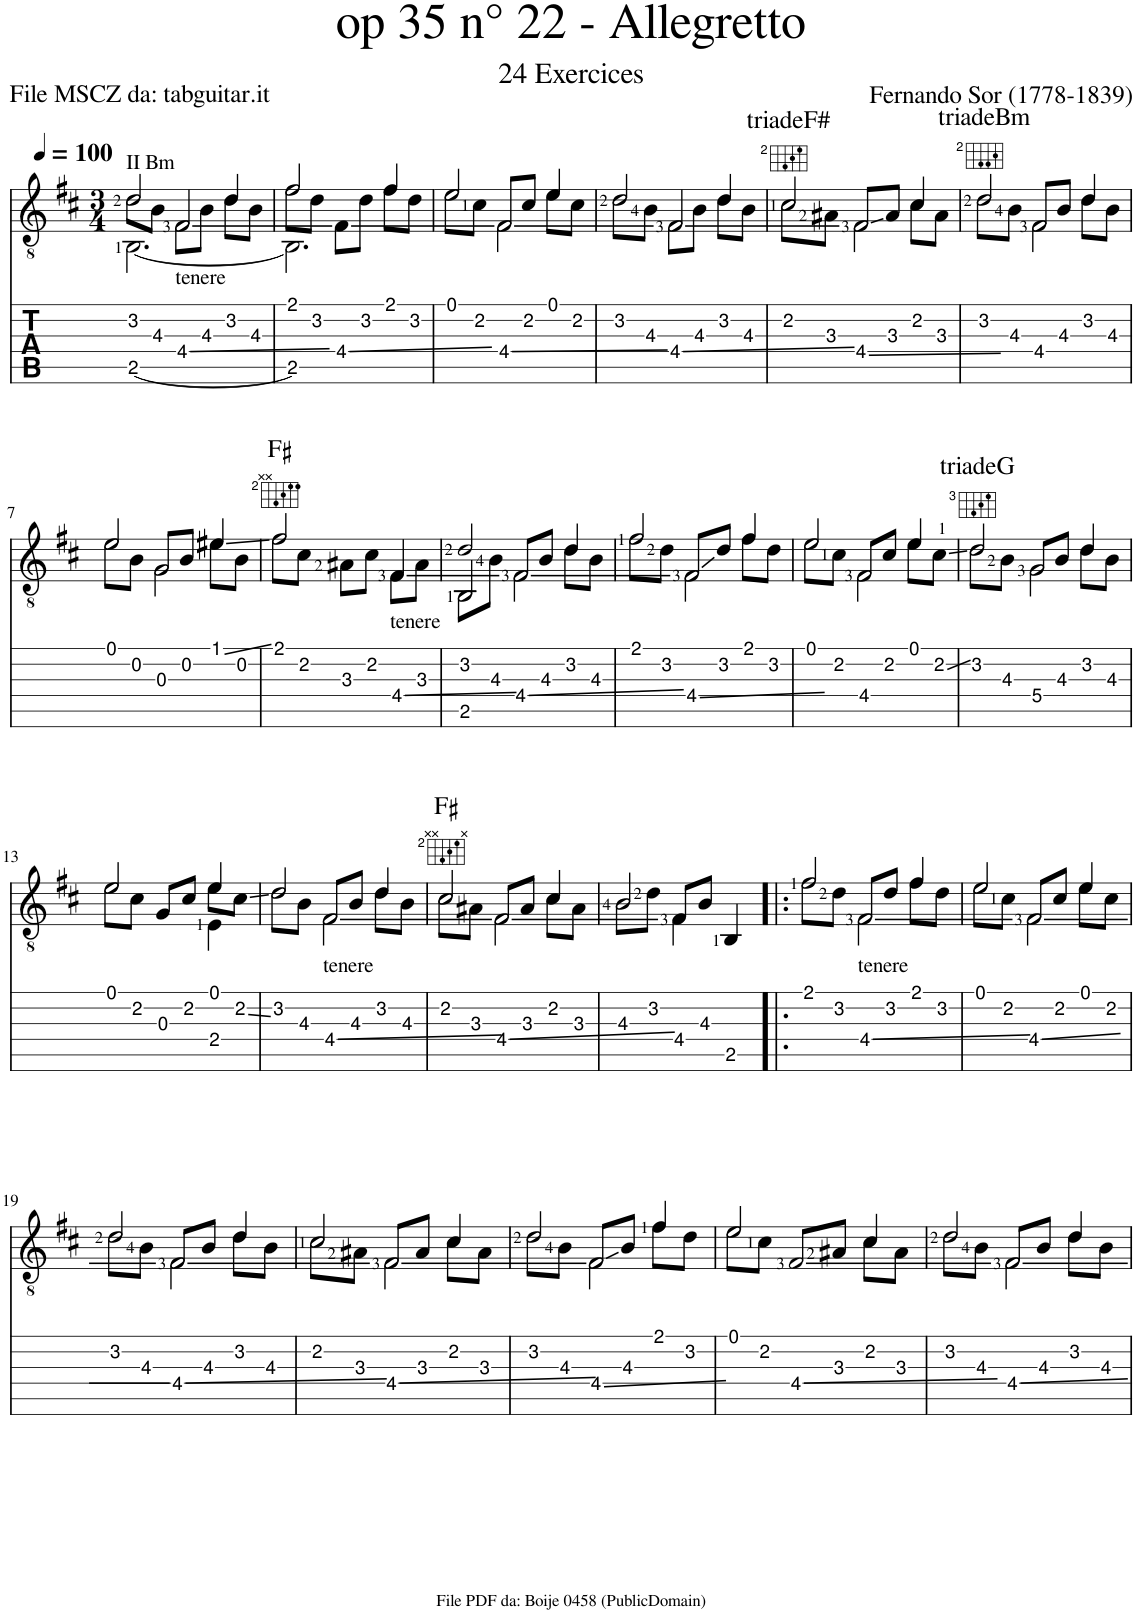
**kern	**kern	**harte
*part1	*part1	*part1
*staff2	*staff1	*
*I"Guitar	*	*
*I'Guit.	*	*
*stria6	*	*
*	*clefGv2	*
*k[f#c#]	*k[f#c#]	*
*M3/4	*M3/4	*
*MM100	*MM100	*
=1	=1	=1
*^	*^	*
*	*^	*	*	*
*	*	*^	*	*	*
!	!	!	!	!LO:TX:a:t=II Bm	!	!
!	!	!	!	!	!LO:N:head=open	!
*	*	*	*	*^	*^	*
2d	8dL	4ryy	[2.BB	2d/	8d\L	4ryy	[2.BB\	.
.	8BJ	.	.	.	8B\J	.	.	.
!	!LO:TX:a:t=tenere	!	!	!	!	!	!	!
!	!	!	!	!	!LO:N:head=open	!	!	!
.	8F#L	2F#	.	.	8F#\L	2F#/	.	.
.	8BJ	.	.	.	8B\J	.	.	.
4d	8dL	.	.	4d/	8d\L	.	.	.
.	8BJ	.	.	.	8B\J	.	.	.
*	*	*v	*v	*	*	*	*	*
*	*	*	*	*v	*v	*v	*
=2	=2	=2	=2	=2	=2
!	!	!	!	!LO:N:head=open	!
*	*	*	*	*^	*
2f#	8f#L	2.BB]	2f#/	8f#\L	2.BB\]	.
.	8dJ	.	.	8d\J	.	.
.	8F#L	.	.	8F#\L	.	.
.	8dJ	.	.	8d\J	.	.
4f#	8f#L	.	4f#/	8f#\L	.	.
.	8dJ	.	.	8d\J	.	.
=3	=3	=3	=3	=3	=3	=3
!	!	!	!	!LO:N:head=open	!	!
2e	8eL	4ryy	2e/	8e\L	4ryy	.
.	8c#J	.	.	8c#\J	.	.
!	!	!	!	!LO:N:head=open	!	!
.	8F#L	2F#	.	8F#/L	2F#\	.
.	8c#J	.	.	8c#/J	.	.
4e	8eL	.	4e/	8e\L	.	.
.	8c#J	.	.	8c#\J	.	.
=4	=4	=4	=4	=4	=4	=4
!	!	!	!	!LO:N:head=open	!	!
2d	8dL	4ryy	2d/	8d\L	4ryy	.
.	8BJ	.	.	8B\J	.	.
!	!	!	!	!LO:N:head=open	!	!
.	8F#L	2F#	.	8F#\L	2F#/	.
.	8BJ	.	.	8B\J	.	.
4d	8dL	.	4d/	8d\L	.	.
.	8BJ	.	.	8B\J	.	.
=5	=5	=5	=5	=5	=5	=5
!	!	!	!	!LO:N:head=open	!	!LO:H:kt=triadeF#
2c#	8c#L	4ryy	2c#/	8c#\L	4ryy	N
.	8A#J	.	.	8A#X\J	.	.
!	!	!	!	!LO:N:head=open	!	!
.	8F#L	2F#	.	8F#/L	2F#\	.
.	8A#J	.	.	8A#/J	.	.
4c#	8c#L	.	4c#/	8c#\L	.	.
.	8A#J	.	.	8A#\J	.	.
=6	=6	=6	=6	=6	=6	=6
!	!	!	!	!LO:N:head=open	!	!LO:H:kt=triadeBm
2d	8dL	4ryy	2d/	8d\L	4ryy	N
.	8BJ	.	.	8B\J	.	.
!	!	!	!	!LO:N:head=open	!	!
.	8F#L	2F#	.	8F#/L	2F#\	.
.	8BJ	.	.	8B/J	.	.
4d	8dL	.	4d/	8d\L	.	.
.	8BJ	.	.	8B\J	.	.
!!LO:LB:g=z	!!	!!
=7	=7	=7	=7	=7	=7	=7
!	!	!	!	!LO:N:head=open	!	!
2e	8eL	4ryy	2e/	8e\L	4ryy	.
.	8BJ	.	.	8B\J	.	.
!	!	!	!	!LO:N:head=open	!	!
.	8GL	2G	.	8G/L	2G\	.
.	8BJ	.	.	8B/J	.	.
4e#	8e#L	.	4e#X/	8e#\L	.	.
.	8BJ	.	.	8B\J	.	.
*	*v	*v	*	*	*	*
*	*	*	*v	*v	*
=8	=8	=8	=8	=8
!	!	!	!LO:N:head=open	!
2f#	8f#L	2f#/	8f#\L	F#:maj
.	8c#J	.	8c#\J	.
.	8A#L	.	8A#X\L	.
.	8c#J	.	8c#\J	.
!LO:TX:a:t=tenere	!	!	!	!
4F#	8F#L	4F#/	8F#\L	.
.	8A#J	.	8A#\J	.
=9	=9	=9	=9	=9
*^	*^	*	*	*
!	!	!	!	!	!LO:N:head=open	!
*	*	*	*	*^	*^	*
2d	8BBL	2BB	4ryy	2d/	8BB\L	2BB/	4ryy	.
.	8BJ	.	.	.	8B\J	.	.	.
!	!	!	!	!	!LO:N:head=open	!	!	!
.	8F#L	.	2F#	.	8F#/L	.	2F#\	.
.	8BJ	.	.	.	8B/J	.	.	.
4d	8dL	4ryy	.	4d/	8d\L	4ryy	.	.
.	8BJ	.	.	.	8B\J	.	.	.
*	*	*v	*v	*	*	*	*	*
*	*	*	*	*v	*v	*v	*
=10	=10	=10	=10	=10	=10
!	!	!	!	!LO:N:head=open	!
*	*	*	*	*^	*
2f#	8f#L	4ryy	2f#/	8f#\L	4ryy	.
.	8dJ	.	.	8d\J	.	.
!	!	!	!	!LO:N:head=open	!	!
.	8F#L	2F#	.	8F#/L	2F#\	.
.	8dJ	.	.	8d/J	.	.
4f#	8f#L	.	4f#/	8f#\L	.	.
.	8dJ	.	.	8d\J	.	.
=11	=11	=11	=11	=11	=11	=11
!	!	!	!	!LO:N:head=open	!	!
2e	8eL	4ryy	2e/	8e\L	4ryy	.
.	8c#J	.	.	8c#\J	.	.
!	!	!	!	!LO:N:head=open	!	!
.	8F#L	2F#	.	8F#/L	2F#\	.
.	8c#J	.	.	8c#/J	.	.
4e	8eL	.	4e/	8e\L	.	.
.	8c#J	.	.	8c#\J	.	.
=12	=12	=12	=12	=12	=12	=12
!	!	!	!	!LO:N:head=open	!	!LO:H:kt=triadeG
2d	8dL	4ryy	2d/	8d\L	4ryy	N
.	8BJ	.	.	8B\J	.	.
!	!	!	!	!LO:N:head=open	!	!
.	8GL	2G	.	8G/L	2G\	.
.	8BJ	.	.	8B/J	.	.
4d	8dL	.	4d/	8d\L	.	.
.	8BJ	.	.	8B\J	.	.
!!LO:LB:g=z	!!	!!
=13	=13	=13	=13	=13	=13	=13
!	!	!	!	!LO:N:head=open	!	!
2e	8eL	2ryy	2e/	8e\L	2ryy	.
.	8c#J	.	.	8c#\J	.	.
.	8GL	.	.	8G/L	.	.
.	8c#J	.	.	8c#/J	.	.
4e	8eL	4E	4e/	8e\L	4E\	.
.	8c#J	.	.	8c#\J	.	.
=14	=14	=14	=14	=14	=14	=14
!	!	!	!	!LO:N:head=open	!	!
2d	8dL	4ryy	2d/	8d\L	4ryy	.
.	8BJ	.	.	8B\J	.	.
!	!LO:TX:a:t=tenere	!	!	!	!	!
!	!	!	!	!LO:N:head=open	!	!
.	8F#L	2F#	.	8F#/L	2F#\	.
.	8BJ	.	.	8B/J	.	.
4d	8dL	.	4d/	8d\L	.	.
.	8BJ	.	.	8B\J	.	.
=15	=15	=15	=15	=15	=15	=15
!	!	!	!	!LO:N:head=open	!	!
2c#	8c#L	4ryy	2c#/	8c#\L	4ryy	F#:maj
.	8A#J	.	.	8A#X\J	.	.
!	!	!	!	!LO:N:head=open	!	!
.	8F#L	2F#	.	8F#/L	2F#\	.
.	8A#J	.	.	8A#/J	.	.
4c#	8c#L	.	4c#/	8c#\L	.	.
.	8A#J	.	.	8A#\J	.	.
=16	=16	=16	=16	=16	=16	=16
!	!	!	!	!LO:N:head=open	!	!
2B	8BL	4ryy	2B/	8B\L	4ryy	.
.	8dJ	.	.	8d\J	.	.
.	8F#L	4F#	.	8F#/L	4F#\	.
.	8BJ	.	.	8B/J	.	.
4BB	4ryy	4ryy	4BB/	4ryy	4ryy	.
=17!|:	=17!|:	=17!|:	=17!|:	=17!|:	=17!|:	=17!|:
!	!	!	!	!LO:N:head=open	!	!
2f#	8f#L	4ryy	2f#/	8f#\L	4ryy	.
.	8dJ	.	.	8d\J	.	.
!	!LO:TX:a:t=tenere	!	!	!	!	!
!	!	!	!	!LO:N:head=open	!	!
.	8F#L	2F#	.	8F#/L	2F#\	.
.	8dJ	.	.	8d/J	.	.
4f#	8f#L	.	4f#/	8f#\L	.	.
.	8dJ	.	.	8d\J	.	.
=18	=18	=18	=18	=18	=18	=18
!	!	!	!	!LO:N:head=open	!	!
2e	8eL	4ryy	2e/	8e\L	4ryy	.
.	8c#J	.	.	8c#\J	.	.
!	!	!	!	!LO:N:head=open	!	!
.	8F#L	2F#	.	8F#/L	2F#\	.
.	8c#J	.	.	8c#/J	.	.
4e	8eL	.	4e/	8e\L	.	.
.	8c#J	.	.	8c#\J	.	.
!!LO:LB:g=z	!!	!!
=19	=19	=19	=19	=19	=19	=19
!	!	!	!	!LO:N:head=open	!	!
2d	8dL	4ryy	2d/	8d\L	4ryy	.
.	8BJ	.	.	8B\J	.	.
!	!	!	!	!LO:N:head=open	!	!
.	8F#L	2F#	.	8F#/L	2F#\	.
.	8BJ	.	.	8B/J	.	.
4d	8dL	.	4d/	8d\L	.	.
.	8BJ	.	.	8B\J	.	.
=20	=20	=20	=20	=20	=20	=20
!	!	!	!	!LO:N:head=open	!	!
2c#	8c#L	4ryy	2c#/	8c#\L	4ryy	.
.	8A#J	.	.	8A#X\J	.	.
!	!	!	!	!LO:N:head=open	!	!
.	8F#L	2F#	.	8F#/L	2F#\	.
.	8A#J	.	.	8A#/J	.	.
4c#	8c#L	.	4c#/	8c#\L	.	.
.	8A#J	.	.	8A#\J	.	.
=21	=21	=21	=21	=21	=21	=21
!	!	!	!	!LO:N:head=open	!	!
2d	8dL	4ryy	2d/	8d\L	4ryy	.
.	8BJ	.	.	8B\J	.	.
!	!	!	!	!LO:N:head=open	!	!
.	8F#L	2F#	.	8F#/L	2F#\	.
.	8BJ	.	.	8B/J	.	.
4f#	8f#L	.	4f#/	8f#\L	.	.
.	8dJ	.	.	8d\J	.	.
*	*v	*v	*	*	*	*
*	*	*	*v	*v	*
=22	=22	=22	=22	=22
!	!	!	!LO:N:head=open	!
2e	8eL	2e/	8e\L	.
.	8c#J	.	8c#\J	.
!	!	!	!LO:N:head=open	!
.	8F#L	.	8F#/L	.
.	8A#J	.	8A#X/J	.
4c#	8c#L	4c#/	8c#\L	.
.	8A#J	.	8A#\J	.
=23	=23	=23	=23	=23
*	*^	*	*	*
!	!	!	!	!LO:N:head=open	!
*	*	*	*	*^	*
2d	8dL	4ryy	2d/	8d\L	4ryy	.
.	8BJ	.	.	8B\J	.	.
!	!	!	!	!LO:N:head=open	!	!
.	8F#L	2F#	.	8F#/L	2F#\	.
.	8BJ	.	.	8B/J	.	.
4d	8dL	.	4d/	8d\L	.	.
.	8BJ	.	.	8B\J	.	.
*v	*v	*v	*	*	*	*
*	*v	*v	*v	*
=	=	=
*-	*-	*-
